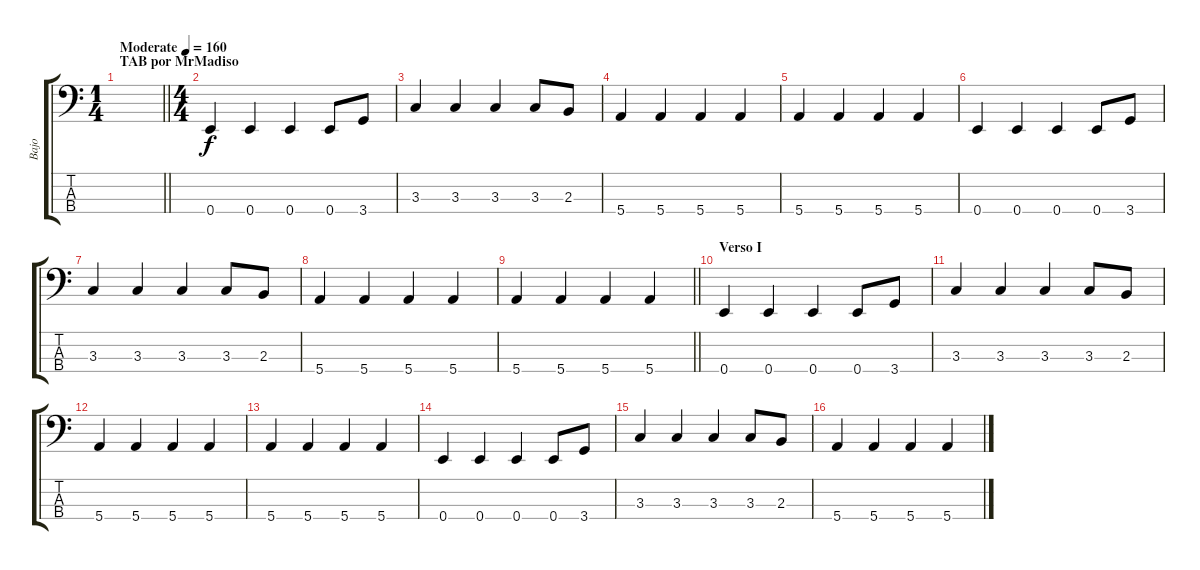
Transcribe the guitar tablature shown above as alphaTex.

\track ("Bajo" "Bajo") {instrument electricbassfinger}
\staff {score tabs}
\tuning (G2 D2 A1 E1) {hide}
\ts (1 4)
\section ("" "TAB por MrMadiso")
\tempo (160 "Moderate")
\clef f4
\barLineRight lightlight
\ks c
|
\ts (4 4)
0.4.4 0.4.4 0.4.4 0.4.8 3.4.8 |
3.3.4 3.3.4 3.3.4 3.3.8 2.3.8 |
5.4.4 5.4.4 5.4.4 5.4.4 |
5.4.4 5.4.4 5.4.4 5.4.4 |
0.4.4 0.4.4 0.4.4 0.4.8 3.4.8 |
3.3.4 3.3.4 3.3.4 3.3.8 2.3.8 |
5.4.4 5.4.4 5.4.4 5.4.4 |
\barLineRight lightlight
5.4.4 5.4.4 5.4.4 5.4.4 |
\section ("" "Verso I")
0.4.4 0.4.4 0.4.4 0.4.8 3.4.8 |
3.3.4 3.3.4 3.3.4 3.3.8 2.3.8 |
5.4.4 5.4.4 5.4.4 5.4.4 |
5.4.4 5.4.4 5.4.4 5.4.4 |
0.4.4 0.4.4 0.4.4 0.4.8 3.4.8 |
3.3.4 3.3.4 3.3.4 3.3.8 2.3.8 |
5.4.4 5.4.4 5.4.4 5.4.4
